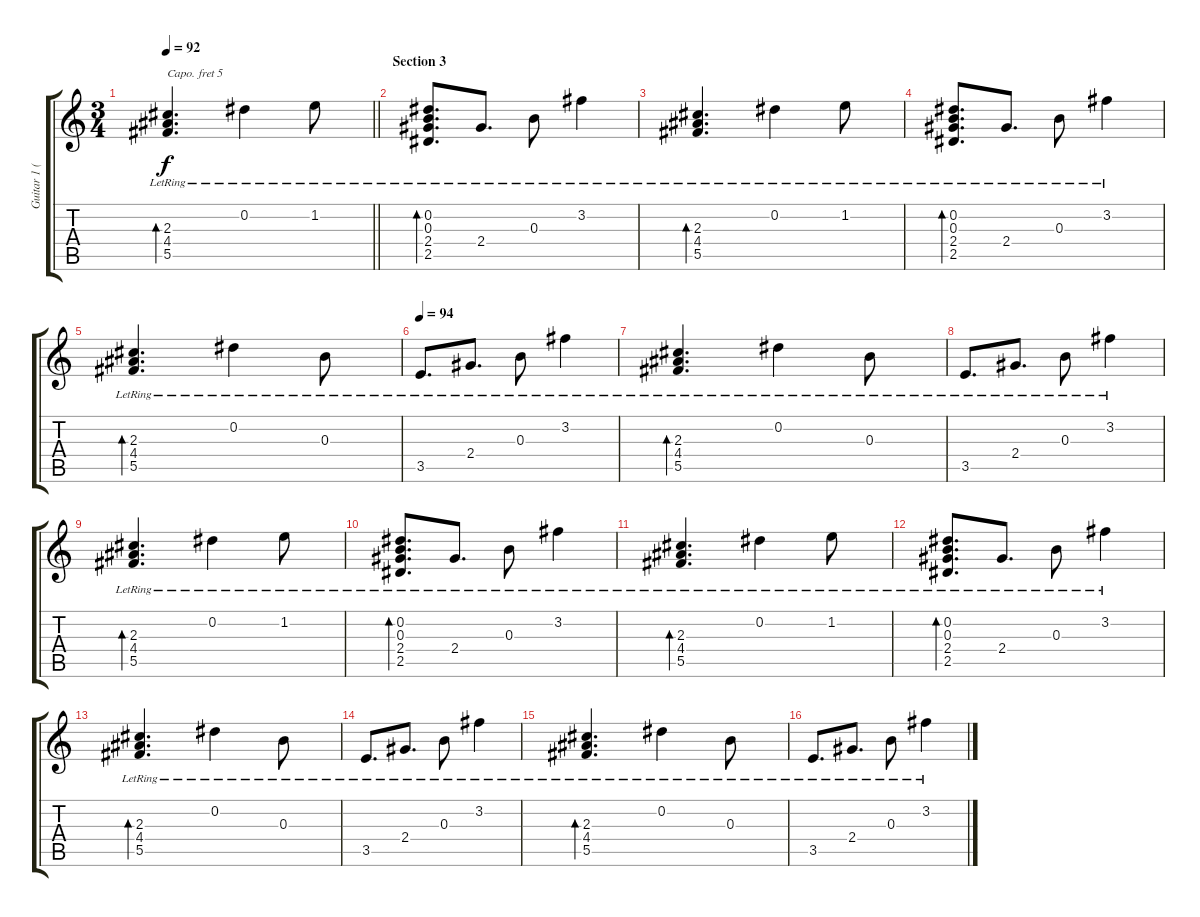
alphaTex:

\track ("Guitar 1 (Clean w/ Capo on 5th Fret)" "Guitar 1 (") {instrument electricguitarclean}
\staff {score tabs}
\capo 5
\tuning (Eb4 Bb3 Gb3 Db3 Ab2 Eb2) {hide}
\ts (3 4)
\tempo 92
\clef g2
\barLineRight lightlight
\ks c
(2.3{lr} 4.4{lr} 5.5{lr}).4{d bd 120 dy f} 0.2{lr}.4 1.2{lr}.8 |
\section ("" "Section 3")
(0.2{lr} 0.3{lr} 2.4{lr} 2.5{lr}).8{d bd 60} 2.4{lr}.8{d} 0.3{lr}.8 3.2{lr}.4 |
(2.3{lr} 4.4{lr} 5.5{lr}).4{d bd 120} 0.2{lr}.4 1.2{lr}.8 |
(0.2{lr} 0.3{lr} 2.4{lr} 2.5{lr}).8{d bd 60} 2.4{lr}.8{d} 0.3{lr}.8 3.2{lr}.4 |
(2.3{lr} 4.4{lr} 5.5{lr}).4{d bd 120} 0.2{lr}.4 0.3{lr}.8 |
\tempo 94
3.5{lr}.8{d} 2.4{lr}.8{d} 0.3{lr}.8 3.2{lr}.4 |
(2.3{lr} 4.4{lr} 5.5{lr}).4{d bd 120} 0.2{lr}.4 0.3{lr}.8 |
3.5{lr}.8{d} 2.4{lr}.8{d} 0.3{lr}.8 3.2{lr}.4 |
(2.3{lr} 4.4{lr} 5.5{lr}).4{d bd 120} 0.2{lr}.4 1.2{lr}.8 |
(0.2{lr} 0.3{lr} 2.4{lr} 2.5{lr}).8{d bd 60} 2.4{lr}.8{d} 0.3{lr}.8 3.2{lr}.4 |
(2.3{lr} 4.4{lr} 5.5{lr}).4{d bd 120} 0.2{lr}.4 1.2{lr}.8 |
(0.2{lr} 0.3{lr} 2.4{lr} 2.5{lr}).8{d bd 60} 2.4{lr}.8{d} 0.3{lr}.8 3.2{lr}.4 |
(2.3{lr} 4.4{lr} 5.5{lr}).4{d bd 120} 0.2{lr}.4 0.3{lr}.8 |
3.5{lr}.8{d} 2.4{lr}.8{d} 0.3{lr}.8 3.2{lr}.4 |
(2.3{lr} 4.4{lr} 5.5{lr}).4{d bd 120} 0.2{lr}.4 0.3{lr}.8 |
3.5{lr}.8{d} 2.4{lr}.8{d} 0.3{lr}.8 3.2{lr}.4
